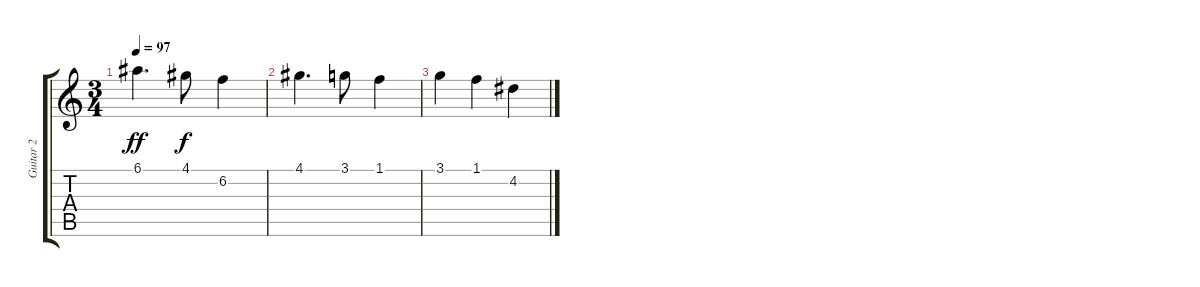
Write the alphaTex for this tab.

\track ("Guitar 2" "Guitar 2") {instrument acousticguitarnylon}
\staff {score tabs}
\tuning (E4 B3 G3 D3 A2 E2) {hide}
\ts (3 4)
\tempo 97
\clef g2
\ks c
6.1.4{d dy ff} 4.1.8{dy f} 6.2.4 |
4.1.4{d} 3.1.8 1.1.4 |
3.1.4 1.1.4 4.2.4
